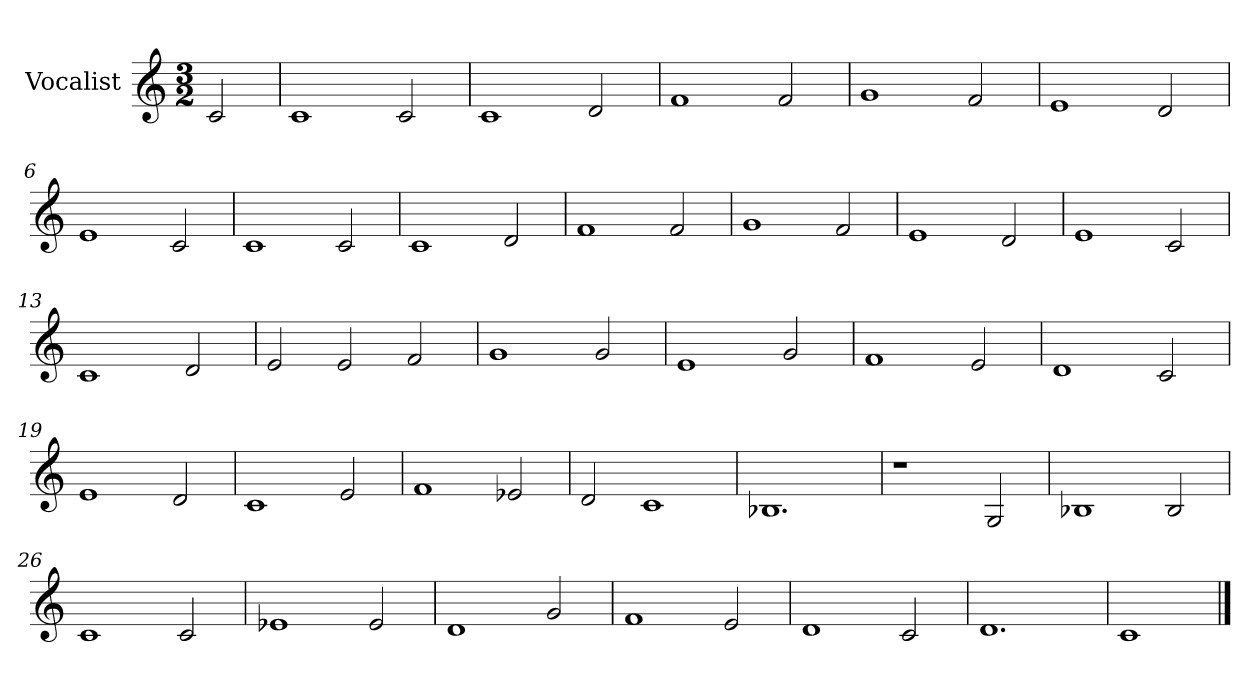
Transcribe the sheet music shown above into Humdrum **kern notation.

**kern
*part1
*staff1
*I"Vocalist
*k[]
*C:
*M3/2
=
2c
=1
1c
2c
=2
1c
2d
=3
1f
2f
=4
1g
2f
=5
1e
2d
=6
1e
2c
=7
1c
2c
=8
1c
2d
=9
1f
2f
=10
1g
2f
=11
1e
2d
=12
1e
2c
=13
1c
2d
=14
2e
2e
2f
=15
1g
2g
=16
1e
2g
=17
1f
2e
=18
1d
2c
=19
1e
2d
=20
1c
2e
=21
1f
2e-X
=22
2d
1c
=23
1.B-X
=24
1r
2G
=25
1B-X
2B-
=26
1c
2c
=27
1e-X
2e-
=28
1d
2g
=29
1f
2e
=30
1d
2c
=31
1.d
=32
1c
==
*-
